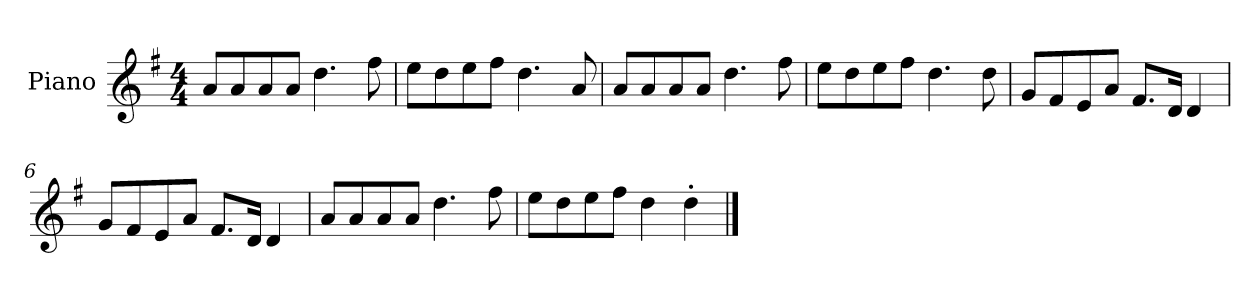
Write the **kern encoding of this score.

**kern
*part1
*staff1
*I"Piano
*I'P-no
*clefG2
*k[f#]
*M4/4
*MM90
=1
8a/L
8a/
8a/
8a/J
4.dd\
8ff#\
=2
8ee\L
8dd\
8ee\
8ff#\J
4.dd\
8a/
=3
8a/L
8a/
8a/
8a/J
4.dd\
8ff#\
=4
8ee\L
8dd\
8ee\
8ff#\J
4.dd\
8dd\
=5
8g/L
8f#/
8e/
8a/J
8.f#/L
16d/Jk
4d/
!!LO:LB:g=z
=6
8g/L
8f#/
8e/
8a/J
8.f#/L
16d/Jk
4d/
=7
8a/L
8a/
8a/
8a/J
4.dd\
8ff#\
=8
8ee\L
8dd\
8ee\
8ff#\J
4dd\
4dd'\
==
*-
